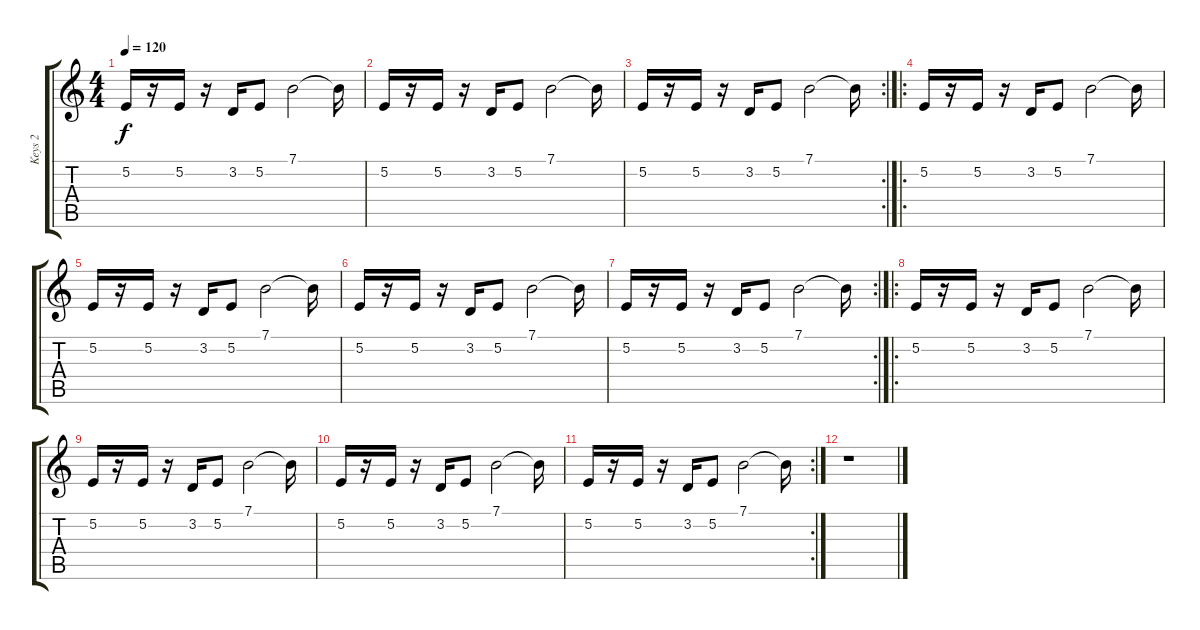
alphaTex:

\track ("Keys 2" "Keys 2") {instrument fx1rain}
\staff {score tabs}
\tuning (E4 B3 G3 D3 A2 E2) {hide}
\ts (4 4)
\tempo 120
\clef g2
\ks c
5.2.16{dy f} r.16 5.2.16 r.16 3.2.16 5.2.8 7.1.2 7.1{t}.16 |
5.2.16 r.16 5.2.16 r.16 3.2.16 5.2.8 7.1.2 7.1{t}.16 |
\rc 2
5.2.16 r.16 5.2.16 r.16 3.2.16 5.2.8 7.1.2 7.1{t}.16 |
\ro
5.2.16 r.16 5.2.16 r.16 3.2.16 5.2.8 7.1.2 7.1{t}.16 |
5.2.16 r.16 5.2.16 r.16 3.2.16 5.2.8 7.1.2 7.1{t}.16 |
5.2.16 r.16 5.2.16 r.16 3.2.16 5.2.8 7.1.2 7.1{t}.16 |
\rc 2
5.2.16 r.16 5.2.16 r.16 3.2.16 5.2.8 7.1.2 7.1{t}.16 |
\ro
5.2.16 r.16 5.2.16 r.16 3.2.16 5.2.8 7.1.2 7.1{t}.16 |
5.2.16 r.16 5.2.16 r.16 3.2.16 5.2.8 7.1.2 7.1{t}.16 |
5.2.16 r.16 5.2.16 r.16 3.2.16 5.2.8 7.1.2 7.1{t}.16 |
\rc 2
5.2.16 r.16 5.2.16 r.16 3.2.16 5.2.8 7.1.2 7.1{t}.16 |
r.1
